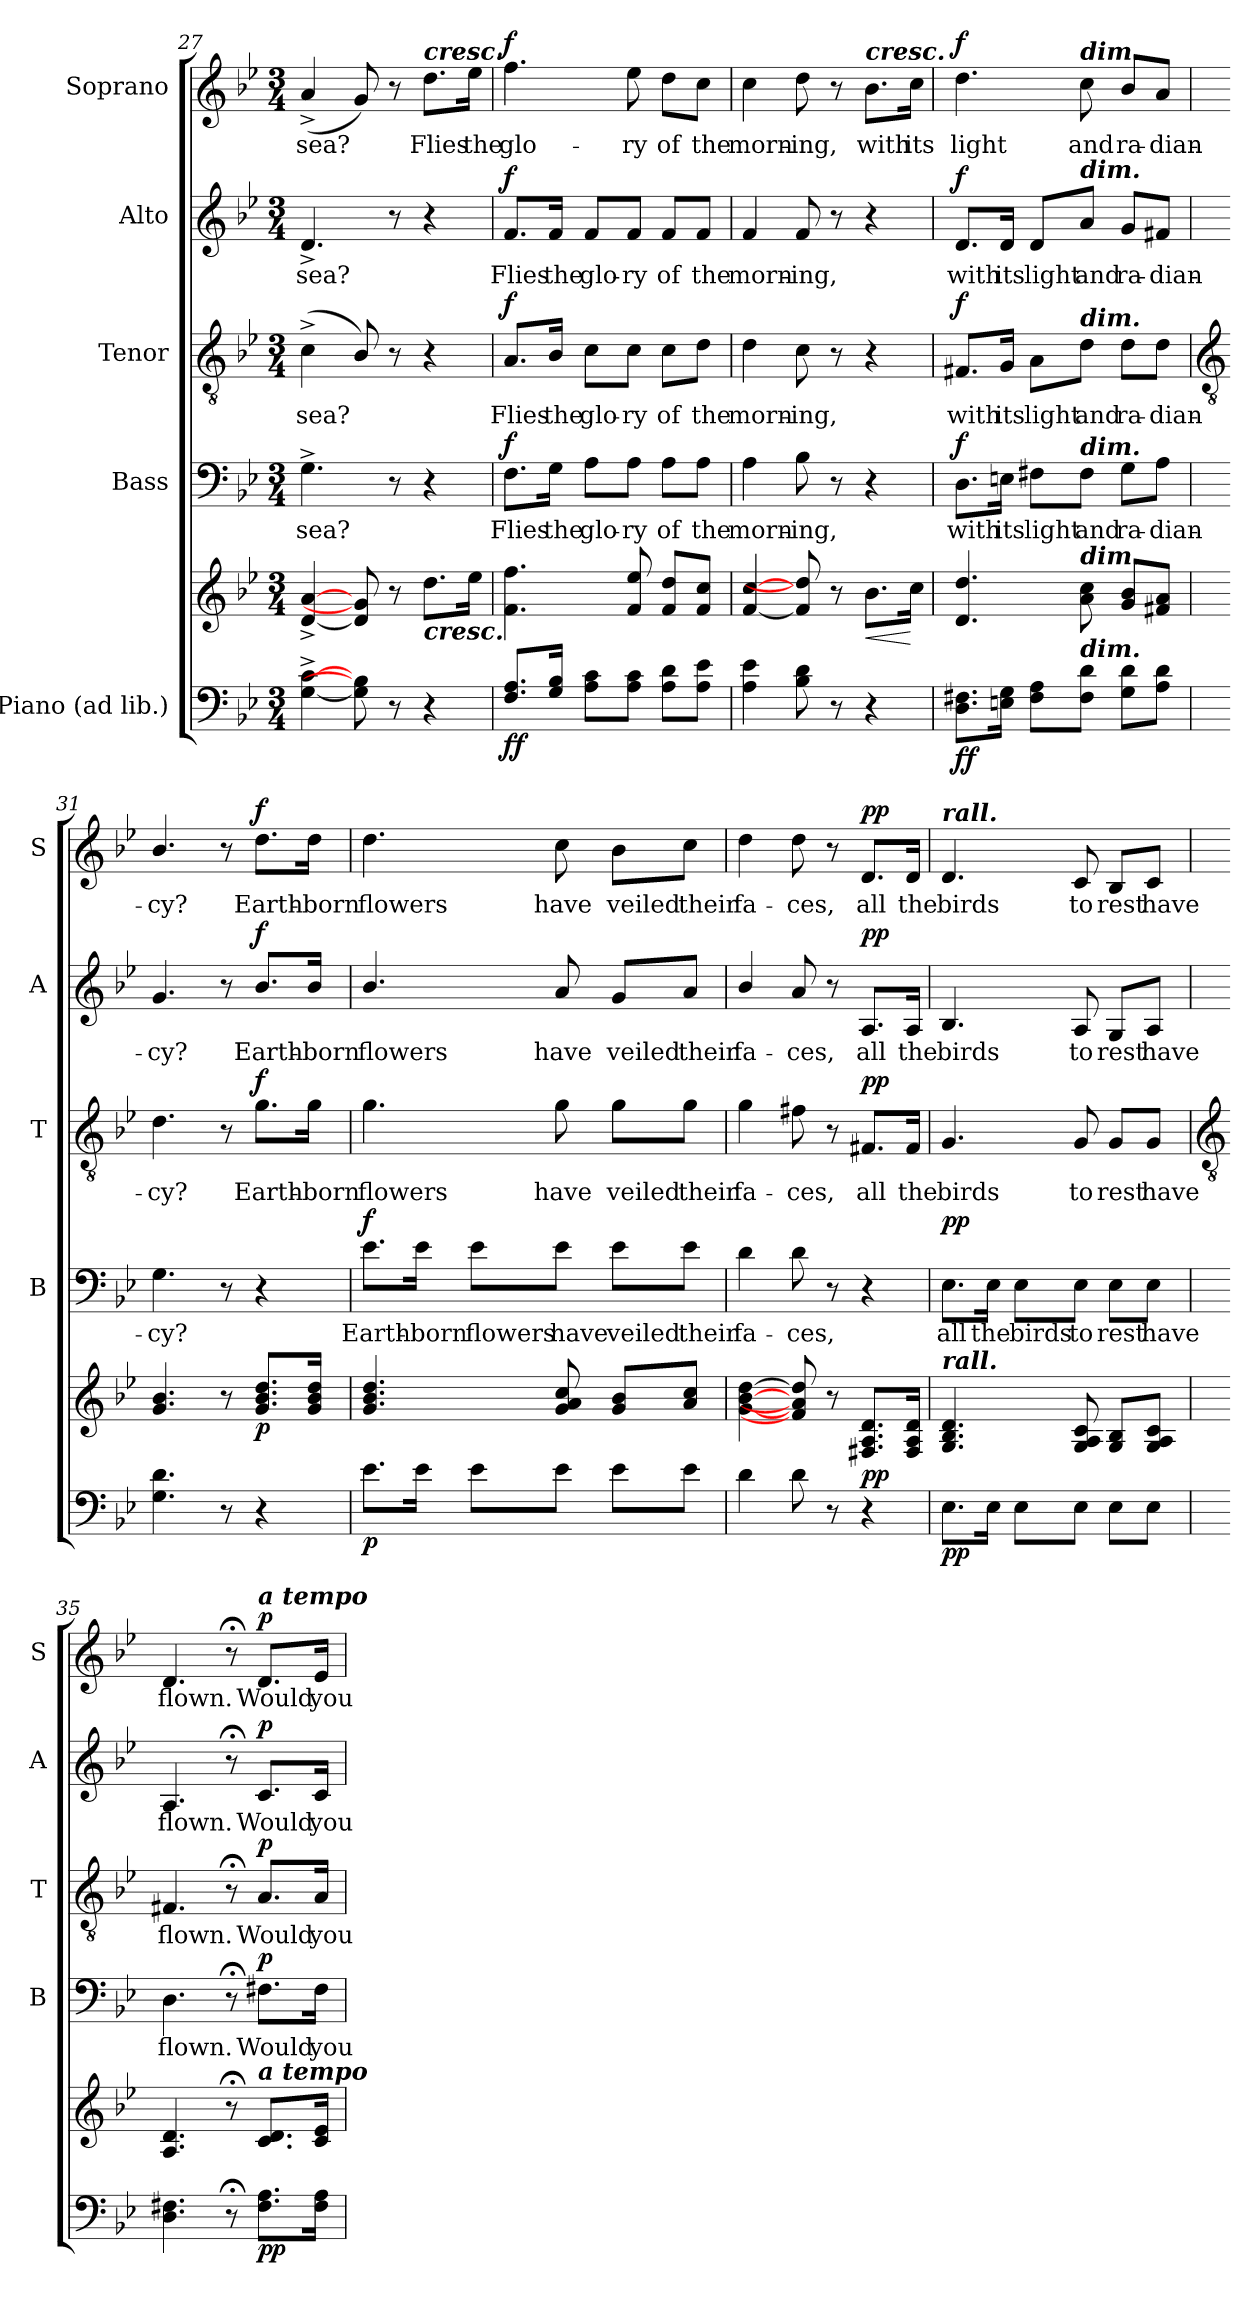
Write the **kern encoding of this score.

**kern	**kern	**dynam	**kern	**text	**dynam	**kern	**text	**dynam	**kern	**text	**dynam	**kern	**text	**dynam
*part5	*part5	*part5	*part4	*part4	*part4	*part3	*part3	*part3	*part2	*part2	*part2	*part1	*part1	*part1
*staff6	*staff5	*staff5/6	*staff4	*staff4	*staff4	*staff3	*staff3	*staff3	*staff2	*staff2	*staff2	*staff1	*staff1	*staff1
*I"Piano (ad lib.)	*	*	*I"Bass	*	*	*I"Tenor	*	*	*I"Alto	*	*	*I"Soprano	*	*
*	*	*	*I'B	*	*	*I'T	*	*	*I'A	*	*	*I'S	*	*
!!LO:LB:g=z
*clefF4	*clefG2	*	*clefF4	*	*	*clefGv2	*	*	*clefG2	*	*	*clefG2	*	*
*k[b-e-]	*k[b-e-]	*	*k[b-e-]	*	*	*k[b-e-]	*	*	*k[b-e-]	*	*	*k[b-e-]	*	*
*B-:	*B-:	*	*B-:	*	*	*B-:	*	*	*B-:	*	*	*B-:	*	*
*M3/4	*M3/4	*	*M3/4	*	*	*M3/4	*	*	*M3/4	*	*	*M3/4	*	*
=27	=27	=27	=27	=27	=27	=27	=27	=27	=27	=27	=27	=27	=27	=27
!	!	!	!	!LO:LY:b	!	!	!LO:LY:b	!	!	!LO:LY:b	!	!	!LO:LY:b	!
[4G^ [4c^	[4d^ [4a^	.	4.G^	sea?	.	(<4c^	sea?	.	4.d^	sea?	.	(<4a^	sea?	.
8G] 8B-]	8d] 8g]	.	.	.	.	8B-/)	.	.	.	.	.	8g)	.	.
8r	8r	.	8r	.	.	8r	.	.	8r	.	.	8r	.	.
!	!	!	!	!	!	!	!	!	!	!	!	!LO:TX:a:Bi:t=cresc.	!	!
!	!LO:TX:b:Bi:t=cresc.	!	!	!	!	!	!	!	!	!	!	!	!	!
!	!	!	!	!	!	!	!	!	!	!	!	!	!LO:LY:b	!
4r	8.ddL	.	4r	.	.	4r	.	.	4r	.	.	8.dd\L	Flies	.
!	!	!	!	!	!	!	!	!	!	!	!	!	!LO:LY:b	!
.	16ee-J	.	.	.	.	.	.	.	.	.	.	16ee-\Jk	the	.
=28	=28	=28	=28	=28	=28	=28	=28	=28	=28	=28	=28	=28	=28	=28
!	!	!LO:DY:b=2	!	!LO:LY:b	!	!	!LO:LY:b	!	!	!LO:LY:b	!	!	!LO:LY:b	!
!	!	!LO:DY:n=1:b	!	!	!LO:DY:b	!	!	!LO:DY:b	!	!	!LO:DY:b	!	!	!LO:DY:b
8.F\ 8.A\L	4.f 4.ff	f f	8.F\L	Flies	f	8.A/L	Flies	f	8.f/L	Flies	f	4.ff	glo-	f
!	!	!	!	!LO:LY:b	!	!	!LO:LY:b	!	!	!LO:LY:b	!	!	!	!
16G/ 16B-/J	.	.	16G\Jk	the	.	16B-/Jk	the	.	16f/Jk	the	.	.	.	.
!	!	!	!	!LO:LY:b	!	!	!LO:LY:b	!	!	!LO:LY:b	!	!	!	!
8A 8cL	.	.	8A\L	glo-	.	8c\L	glo-	.	8f/L	glo-	.	.	.	.
!	!	!	!	!LO:LY:b	!	!	!LO:LY:b	!	!	!LO:LY:b	!	!	!LO:LY:b	!
8A 8cJ	8f/ 8ee-/	.	8A\J	-ry	.	8c\J	-ry	.	8f/J	-ry	.	8ee-	-ry	.
!	!	!	!	!LO:LY:b	!	!	!LO:LY:b	!	!	!LO:LY:b	!	!	!LO:LY:b	!
8A 8dL	8f 8ddL	.	8A\L	of	.	8c\L	of	.	8f/L	of	.	8dd\L	of	.
!	!	!	!	!LO:LY:b	!	!	!LO:LY:b	!	!	!LO:LY:b	!	!	!LO:LY:b	!
8A 8e-J	8f/ 8cc/J	.	8A\J	the	.	8d\J	the	.	8f/J	the	.	8cc\J	the	.
=29	=29	=29	=29	=29	=29	=29	=29	=29	=29	=29	=29	=29	=29	=29
!	!	!	!	!LO:LY:b	!	!	!LO:LY:b	!	!	!LO:LY:b	!	!	!LO:LY:b	!
4A 4e-	[4f [4cc	.	4A	morn-	.	4d	morn-	.	4f	morn-	.	4cc	morn-	.
!	!	!	!	!LO:LY:b	!	!	!LO:LY:b	!	!	!LO:LY:b	!	!	!LO:LY:b	!
8B- 8d	8f] 8dd]	.	8B-	-ing,	.	8c	-ing,	.	8f	-ing,	.	8dd	-ing,	.
8r	8r	.	8r	.	.	8r	.	.	8r	.	.	8r	.	.
!	!	!	!	!	!	!	!	!	!	!	!	!LO:TX:a:Bi:t=cresc.	!	!
!	!	!LO:HP:b	!	!	!	!	!	!	!	!	!	!	!LO:LY:b	!
4r	8.b-L	<	4r	.	.	4r	.	.	4r	.	.	8.b-\L	with	.
!	!	!	!	!	!	!	!	!	!	!	!	!	!LO:LY:b	!
.	16ccJ	[	.	.	.	.	.	.	.	.	.	16cc\Jk	its	.
=30	=30	=30	=30	=30	=30	=30	=30	=30	=30	=30	=30	=30	=30	=30
!	!	!LO:DY:b=2	!	!LO:LY:b	!	!	!LO:LY:b	!	!	!LO:LY:b	!	!	!LO:LY:b	!
!	!	!LO:DY:n=1:b	!	!	!LO:DY:b	!	!	!LO:DY:b	!	!	!LO:DY:b	!	!	!LO:DY:b
8.D 8.F#XL	4.d 4.dd	f f	8.D\L	with	f	8.F#X/L	with	f	8.d/L	with	f	4.dd	light	f
!	!	!	!	!LO:LY:b	!	!	!LO:LY:b	!	!	!LO:LY:b	!	!	!	!
16En 16GJ	.	.	16En\Jk	its	.	16G/Jk	its	.	16d/Jk	its	.	.	.	.
!	!	!	!	!LO:LY:b	!	!	!LO:LY:b	!	!	!LO:LY:b	!	!	!	!
8F# 8AL	.	.	8F#X\L	light	.	8A\L	light	.	8d/L	light	.	.	.	.
!	!	!	!	!	!	!	!	!	!	!	!	!LO:TX:a:Bi:t=dim.	!	!
!	!	!	!	!	!	!	!	!	!LO:TX:a:Bi:t=dim.	!	!	!	!	!
!	!	!	!	!	!	!LO:TX:a:Bi:t=dim.	!	!	!	!	!	!	!	!
!	!	!	!LO:TX:a:Bi:t=dim.	!	!	!	!	!	!	!	!	!	!	!
!	!LO:TX:a:Bi:t=dim.	!	!	!	!	!	!	!	!	!	!	!	!	!
!LO:TX:a:Bi:t=dim.	!	!	!	!	!	!	!	!	!	!	!	!	!	!
!	!	!	!	!LO:LY:b	!	!	!LO:LY:b	!	!	!LO:LY:b	!	!	!LO:LY:b	!
8F# 8dJ	8a 8cc	.	8F#\J	and	.	8d\J	and	.	8a/J	and	.	8cc	and	.
!	!	!	!	!LO:LY:b	!	!	!LO:LY:b	!	!	!LO:LY:b	!	!	!LO:LY:b	!
8G 8dL	8g/ 8b-/L	.	8G\L	ra-	.	8d\L	ra-	.	8g/L	ra-	.	8b-/L	ra-	.
!	!	!	!	!LO:LY:b	!	!	!LO:LY:b	!	!	!LO:LY:b	!	!	!LO:LY:b	!
8A 8dJ	8f#X 8aJ	.	8A\J	-dian-	.	8d\J	-dian-	.	8f#X/J	-dian-	.	8a/J	-dian-	.
!!LO:LB:g=z
=31	=31	=31	=31	=31	=31	=31	=31	=31	=31	=31	=31	=31	=31	=31
*	*	*	*	*	*	*clefGv2	*	*	*	*	*	*	*	*
!	!	!	!	!LO:LY:b	!	!	!LO:LY:b	!	!	!LO:LY:b	!	!	!LO:LY:b	!
4.G 4.d	4.g/ 4.b-/	.	4.G	-cy?	.	4.d	-cy?	.	4.g	-cy?	.	4.b-/	-cy?	.
8r	8r	.	8r	.	.	8r	.	.	8r	.	.	8r	.	.
!	!	!LO:DY:b	!	!	!	!	!LO:LY:b	!LO:DY:b	!	!LO:LY:b	!LO:DY:b	!	!LO:LY:b	!LO:DY:b
4r	8.g/ 8.b-/ 8.dd/L	p	4r	.	.	8.g\L	Earth-	f	8.b-/L	Earth-	f	8.dd\L	Earth-	f
!	!	!	!	!	!	!	!LO:LY:b	!	!	!LO:LY:b	!	!	!LO:LY:b	!
.	16g/ 16b-/ 16dd/J	.	.	.	.	16g\Jk	-born	.	16b-/Jk	-born	.	16dd\Jk	-born	.
=32	=32	=32	=32	=32	=32	=32	=32	=32	=32	=32	=32	=32	=32	=32
!	!	!LO:DY:b=2	!	!LO:LY:b	!LO:DY:b	!	!LO:LY:b	!	!	!LO:LY:b	!	!	!LO:LY:b	!
8.e-L	4.g/ 4.b-/ 4.dd/	p	8.e-\L	Earth-	f	4.g	flowers	.	4.b-/	flowers	.	4.dd\	flowers	.
!	!	!	!	!LO:LY:b	!	!	!	!	!	!	!	!	!	!
16e-J	.	.	16e-\Jk	-born	.	.	.	.	.	.	.	.	.	.
!	!	!	!	!LO:LY:b	!	!	!	!	!	!	!	!	!	!
8e-L	.	.	8e-\L	flowers	.	.	.	.	.	.	.	.	.	.
!	!	!	!	!LO:LY:b	!	!	!LO:LY:b	!	!	!LO:LY:b	!	!	!LO:LY:b	!
8e-J	8g 8a 8cc	.	8e-\J	have	.	8g	have	.	8a	have	.	8cc	have	.
!	!	!	!	!LO:LY:b	!	!	!LO:LY:b	!	!	!LO:LY:b	!	!	!LO:LY:b	!
8e-L	8g 8b-L	.	8e-\L	veiled	.	8g\L	veiled	.	8g/L	veiled	.	8b-\L	veiled	.
!	!	!	!	!LO:LY:b	!	!	!LO:LY:b	!	!	!LO:LY:b	!	!	!LO:LY:b	!
8e-J	8a 8ccJ	.	8e-\J	their	.	8g\J	their	.	8a/J	their	.	8cc\J	their	.
=33	=33	=33	=33	=33	=33	=33	=33	=33	=33	=33	=33	=33	=33	=33
!	!	!	!	!LO:LY:b	!	!	!LO:LY:b	!	!	!LO:LY:b	!	!	!LO:LY:b	!
4d	[4g [4b- [4dd	.	4d	fa-	.	4g	fa-	.	4b-/	fa-	.	4dd	fa-	.
!	!	!	!	!LO:LY:b	!	!	!LO:LY:b	!	!	!LO:LY:b	!	!	!LO:LY:b	!
8d	8f#] 8a] 8dd]	.	8d	-ces,	.	8f#X	-ces,	.	8a	-ces,	.	8dd	-ces,	.
8r	8r	.	8r	.	.	8r	.	.	8r	.	.	8r	.	.
!	!	!LO:DY:b	!	!	!	!	!LO:LY:b	!LO:DY:b	!	!LO:LY:b	!LO:DY:b	!	!LO:LY:b	!LO:DY:b
4r	8.F#X 8.A 8.dL	pp	4r	.	.	8.F#X/L	all	pp	8.A/L	all	pp	8.d/L	all	pp
!	!	!	!	!	!	!	!LO:LY:b	!	!	!LO:LY:b	!	!	!LO:LY:b	!
.	16F# 16A 16dJ	.	.	.	.	16F#/Jk	the	.	16A/Jk	the	.	16d/Jk	the	.
=34	=34	=34	=34	=34	=34	=34	=34	=34	=34	=34	=34	=34	=34	=34
!	!	!	!	!	!	!	!	!	!	!	!	!LO:TX:a:Bi:t=rall.	!	!
!	!LO:TX:a:Bi:t=rall.	!	!	!	!	!	!	!	!	!	!	!	!	!
!	!	!LO:DY:b=2	!	!LO:LY:b	!LO:DY:b	!	!LO:LY:b	!	!	!LO:LY:b	!	!	!LO:LY:b	!
8.E-L	4.G 4.B- 4.d	pp	8.E-\L	all	pp	4.G	birds	.	4.B-	birds	.	4.d	birds	.
!	!	!	!	!LO:LY:b	!	!	!	!	!	!	!	!	!	!
16E-J	.	.	16E-\Jk	the	.	.	.	.	.	.	.	.	.	.
!	!	!	!	!LO:LY:b	!	!	!	!	!	!	!	!	!	!
8E-L	.	.	8E-\L	birds	.	.	.	.	.	.	.	.	.	.
!	!	!	!	!LO:LY:b	!	!	!LO:LY:b	!	!	!LO:LY:b	!	!	!LO:LY:b	!
8E-J	8G 8A 8c	.	8E-\J	to	.	8G	to	.	8A	to	.	8c	to	.
!	!	!	!	!LO:LY:b	!	!	!LO:LY:b	!	!	!LO:LY:b	!	!	!LO:LY:b	!
8E-L	8G 8B-L	.	8E-\L	rest	.	8G/L	rest	.	8G/L	rest	.	8B-/L	rest	.
!	!	!	!	!LO:LY:b	!	!	!LO:LY:b	!	!	!LO:LY:b	!	!	!LO:LY:b	!
8E-J	8G 8A 8cJ	.	8E-\J	have	.	8G/J	have	.	8A/J	have	.	8c/J	have	.
!!LO:LB:g=z
=35	=35	=35	=35	=35	=35	=35	=35	=35	=35	=35	=35	=35	=35	=35
*	*	*	*	*	*	*clefGv2	*	*	*	*	*	*	*	*
!	!	!	!	!LO:LY:b	!	!	!LO:LY:b	!	!	!LO:LY:b	!	!	!LO:LY:b	!
4.D 4.F#X	4.A 4.d	.	4.D	flown.	.	4.F#X	flown.	.	4.A	flown.	.	4.d	flown.	.
8r;<	8r;<	.	8r;<	.	.	8r;<	.	.	8r;<	.	.	8r;<	.	.
!	!	!	!	!	!	!	!	!	!	!	!	!LO:TX:a:Bi:t=a tempo	!	!
!	!LO:TX:a:Bi:t=a tempo	!	!	!	!	!	!	!	!	!	!	!	!	!
!	!	!LO:DY:b=2	!	!LO:LY:b	!	!	!LO:LY:b	!	!	!LO:LY:b	!	!	!LO:LY:b	!
!	!	!LO:DY:n=1:b	!	!	!LO:DY:b	!	!	!LO:DY:b	!	!	!LO:DY:b	!	!	!LO:DY:b
8.F# 8.AL	8.c 8.dL	p p	8.F#X\L	Would	p	8.A/L	Would	p	8.c/L	Would	p	8.d/L	Would	p
!	!	!	!	!LO:LY:b	!	!	!LO:LY:b	!	!	!LO:LY:b	!	!	!LO:LY:b	!
16F# 16AJ	16c 16e-J	.	16F#\Jk	you	.	16A/Jk	you	.	16c/Jk	you	.	16e-/Jk	you	.
=	=	=	=	=	=	=	=	=	=	=	=	=	=	=
*-	*-	*-	*-	*-	*-	*-	*-	*-	*-	*-	*-	*-	*-	*-
